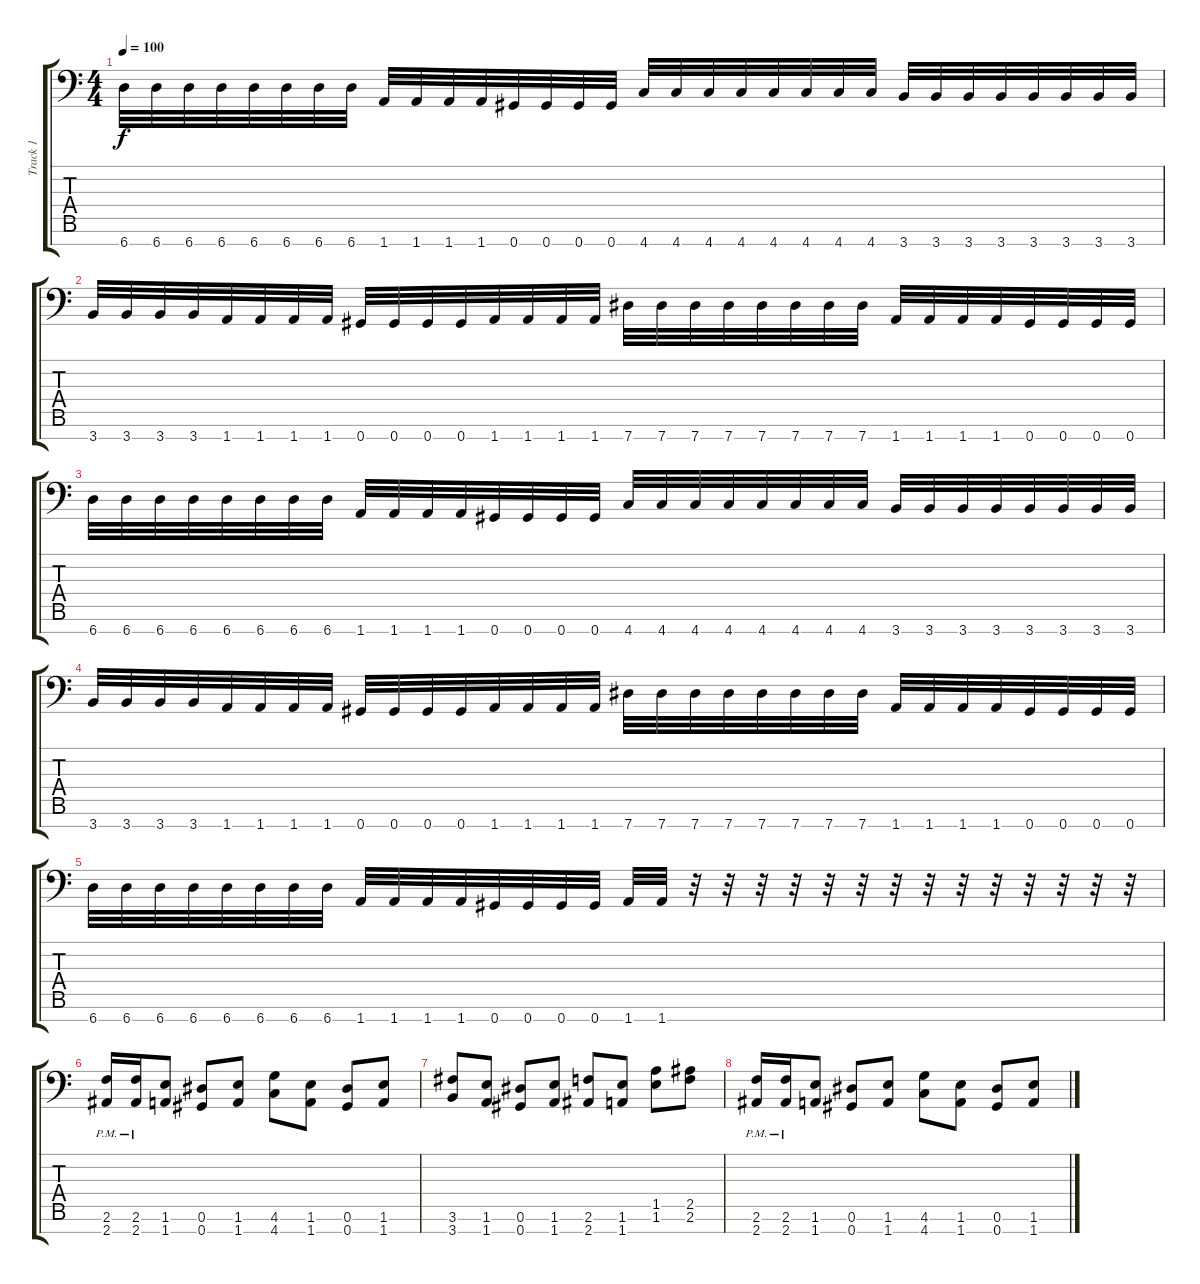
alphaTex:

\track ("Track 1" "Track 1") {instrument distortionguitar}
\staff {score tabs}
\tuning (Eb4 Bb3 Gb3 Db3 Ab2 Eb2 Ab1) {hide}
\ts (4 4)
\tempo 100
\clef f4
\ks c
6.7.32{dy f} 6.7.32 6.7.32 6.7.32 6.7.32 6.7.32 6.7.32 6.7.32 1.7.32 1.7.32 1.7.32 1.7.32 0.7.32 0.7.32 0.7.32 0.7.32 4.7.32 4.7.32 4.7.32 4.7.32 4.7.32 4.7.32 4.7.32 4.7.32 3.7.32 3.7.32 3.7.32 3.7.32 3.7.32 3.7.32 3.7.32 3.7.32 |
3.7.32 3.7.32 3.7.32 3.7.32 1.7.32 1.7.32 1.7.32 1.7.32 0.7.32 0.7.32 0.7.32 0.7.32 1.7.32 1.7.32 1.7.32 1.7.32 7.7.32 7.7.32 7.7.32 7.7.32 7.7.32 7.7.32 7.7.32 7.7.32 1.7.32 1.7.32 1.7.32 1.7.32 0.7.32 0.7.32 0.7.32 0.7.32 |
6.7.32 6.7.32 6.7.32 6.7.32 6.7.32 6.7.32 6.7.32 6.7.32 1.7.32 1.7.32 1.7.32 1.7.32 0.7.32 0.7.32 0.7.32 0.7.32 4.7.32 4.7.32 4.7.32 4.7.32 4.7.32 4.7.32 4.7.32 4.7.32 3.7.32 3.7.32 3.7.32 3.7.32 3.7.32 3.7.32 3.7.32 3.7.32 |
3.7.32 3.7.32 3.7.32 3.7.32 1.7.32 1.7.32 1.7.32 1.7.32 0.7.32 0.7.32 0.7.32 0.7.32 1.7.32 1.7.32 1.7.32 1.7.32 7.7.32 7.7.32 7.7.32 7.7.32 7.7.32 7.7.32 7.7.32 7.7.32 1.7.32 1.7.32 1.7.32 1.7.32 0.7.32 0.7.32 0.7.32 0.7.32 |
6.7.32 6.7.32 6.7.32 6.7.32 6.7.32 6.7.32 6.7.32 6.7.32 1.7.32 1.7.32 1.7.32 1.7.32 0.7.32 0.7.32 0.7.32 0.7.32 1.7.32 1.7.32 r.32 r.32 r.32 r.32 r.32 r.32 r.32 r.32 r.32 r.32 r.32 r.32 r.32 r.32 |
(2.6{pm} 2.7{pm}).16 (2.6{pm} 2.7{pm}).16 (1.6 1.7).8 (0.6 0.7).8 (1.6 1.7).8 (4.6 4.7).8 (1.6 1.7).8 (0.6 0.7).8 (1.6 1.7).8 |
(3.6 3.7).8 (1.6 1.7).8 (0.6 0.7).8 (1.6 1.7).8 (2.6 2.7).8 (1.6 1.7).8 (1.5 1.6).8 (2.5 2.6).8 |
(2.6{pm} 2.7{pm}).16 (2.6{pm} 2.7{pm}).16 (1.6 1.7).8 (0.6 0.7).8 (1.6 1.7).8 (4.6 4.7).8 (1.6 1.7).8 (0.6 0.7).8 (1.6 1.7).8
